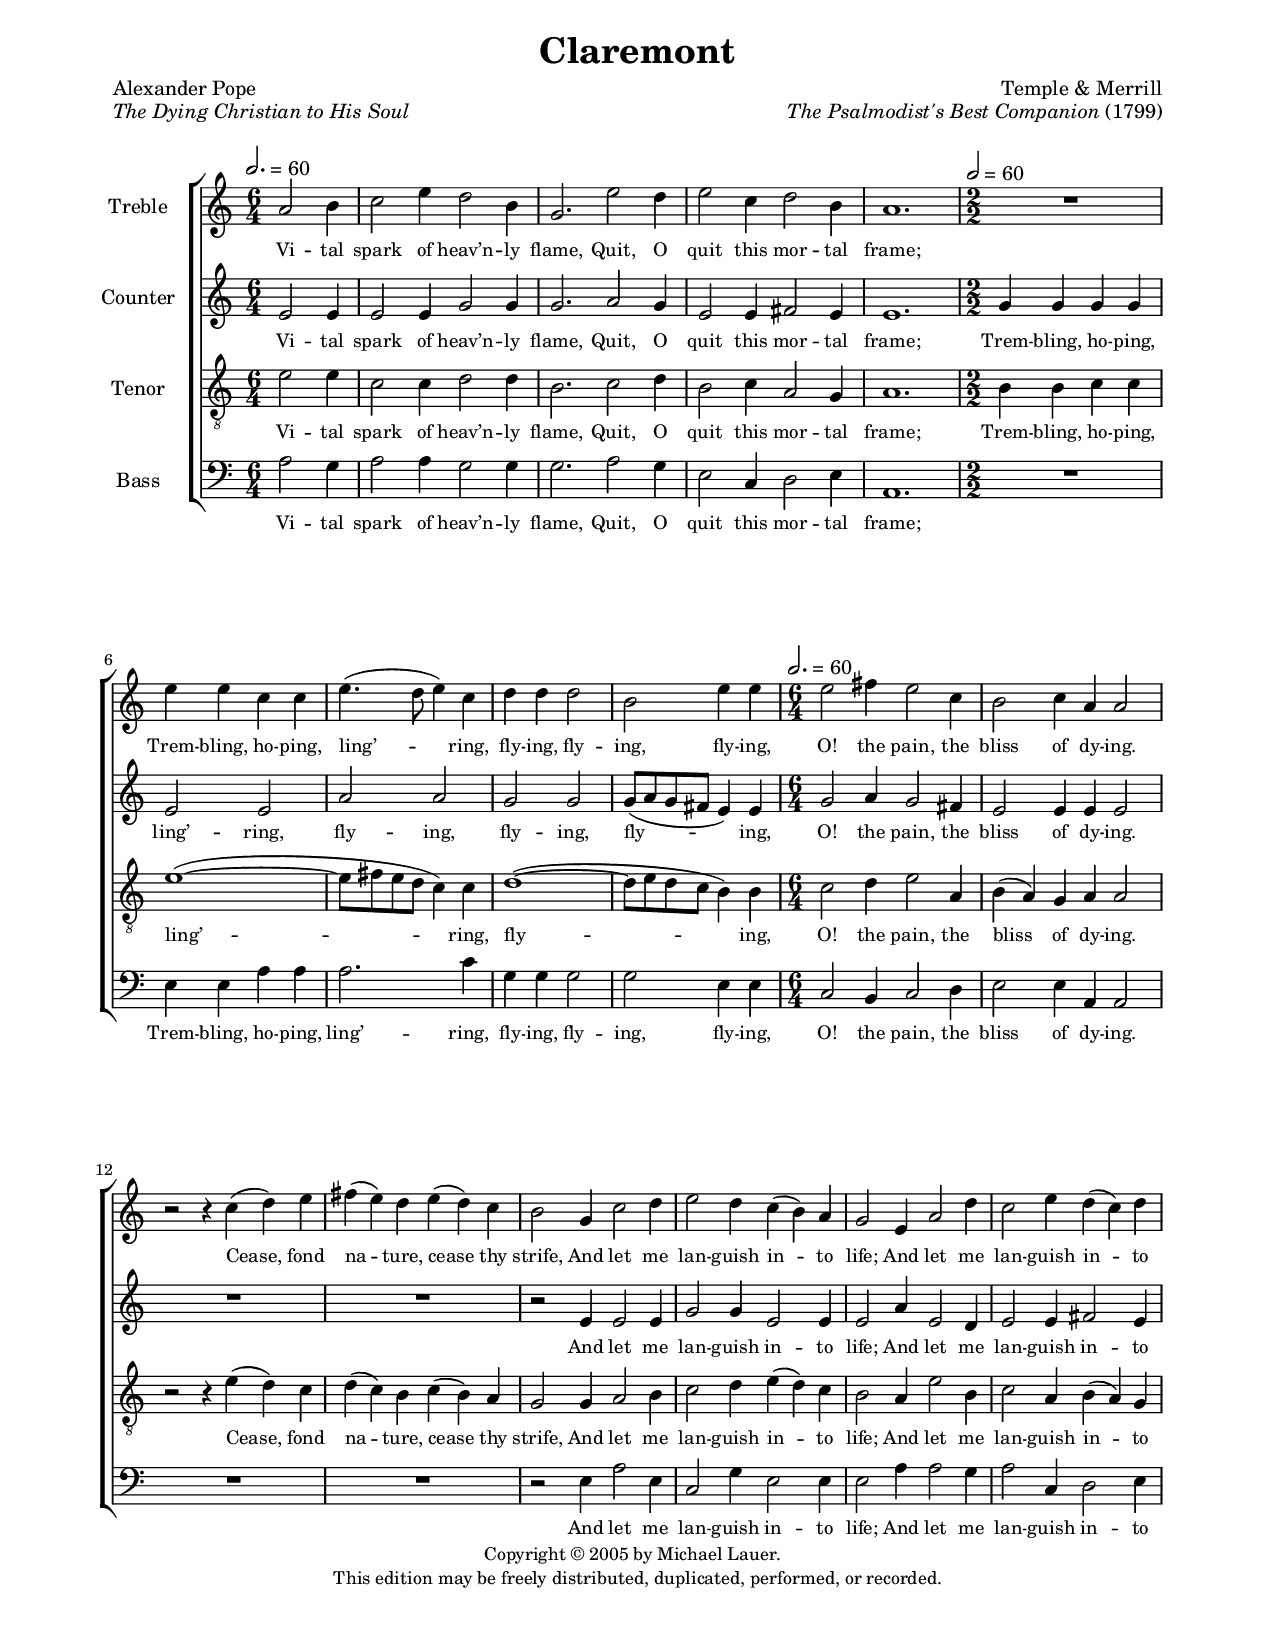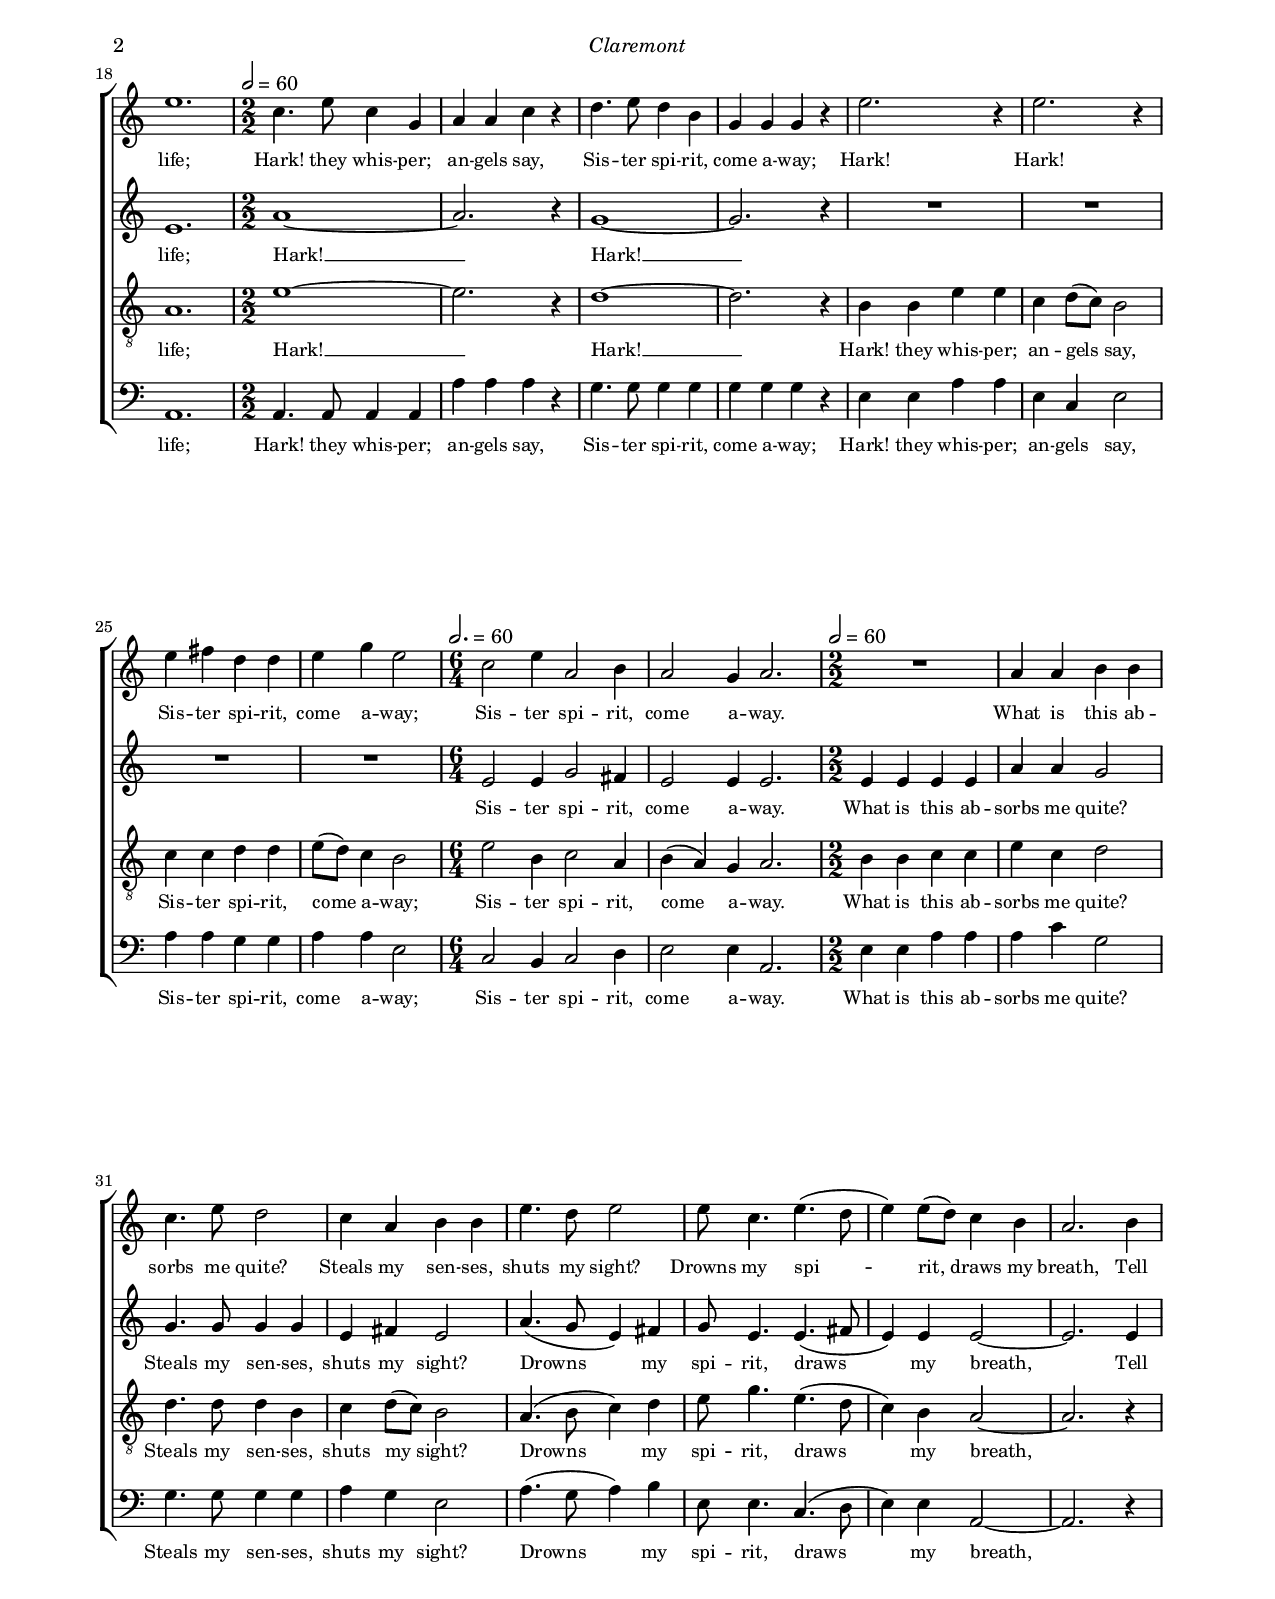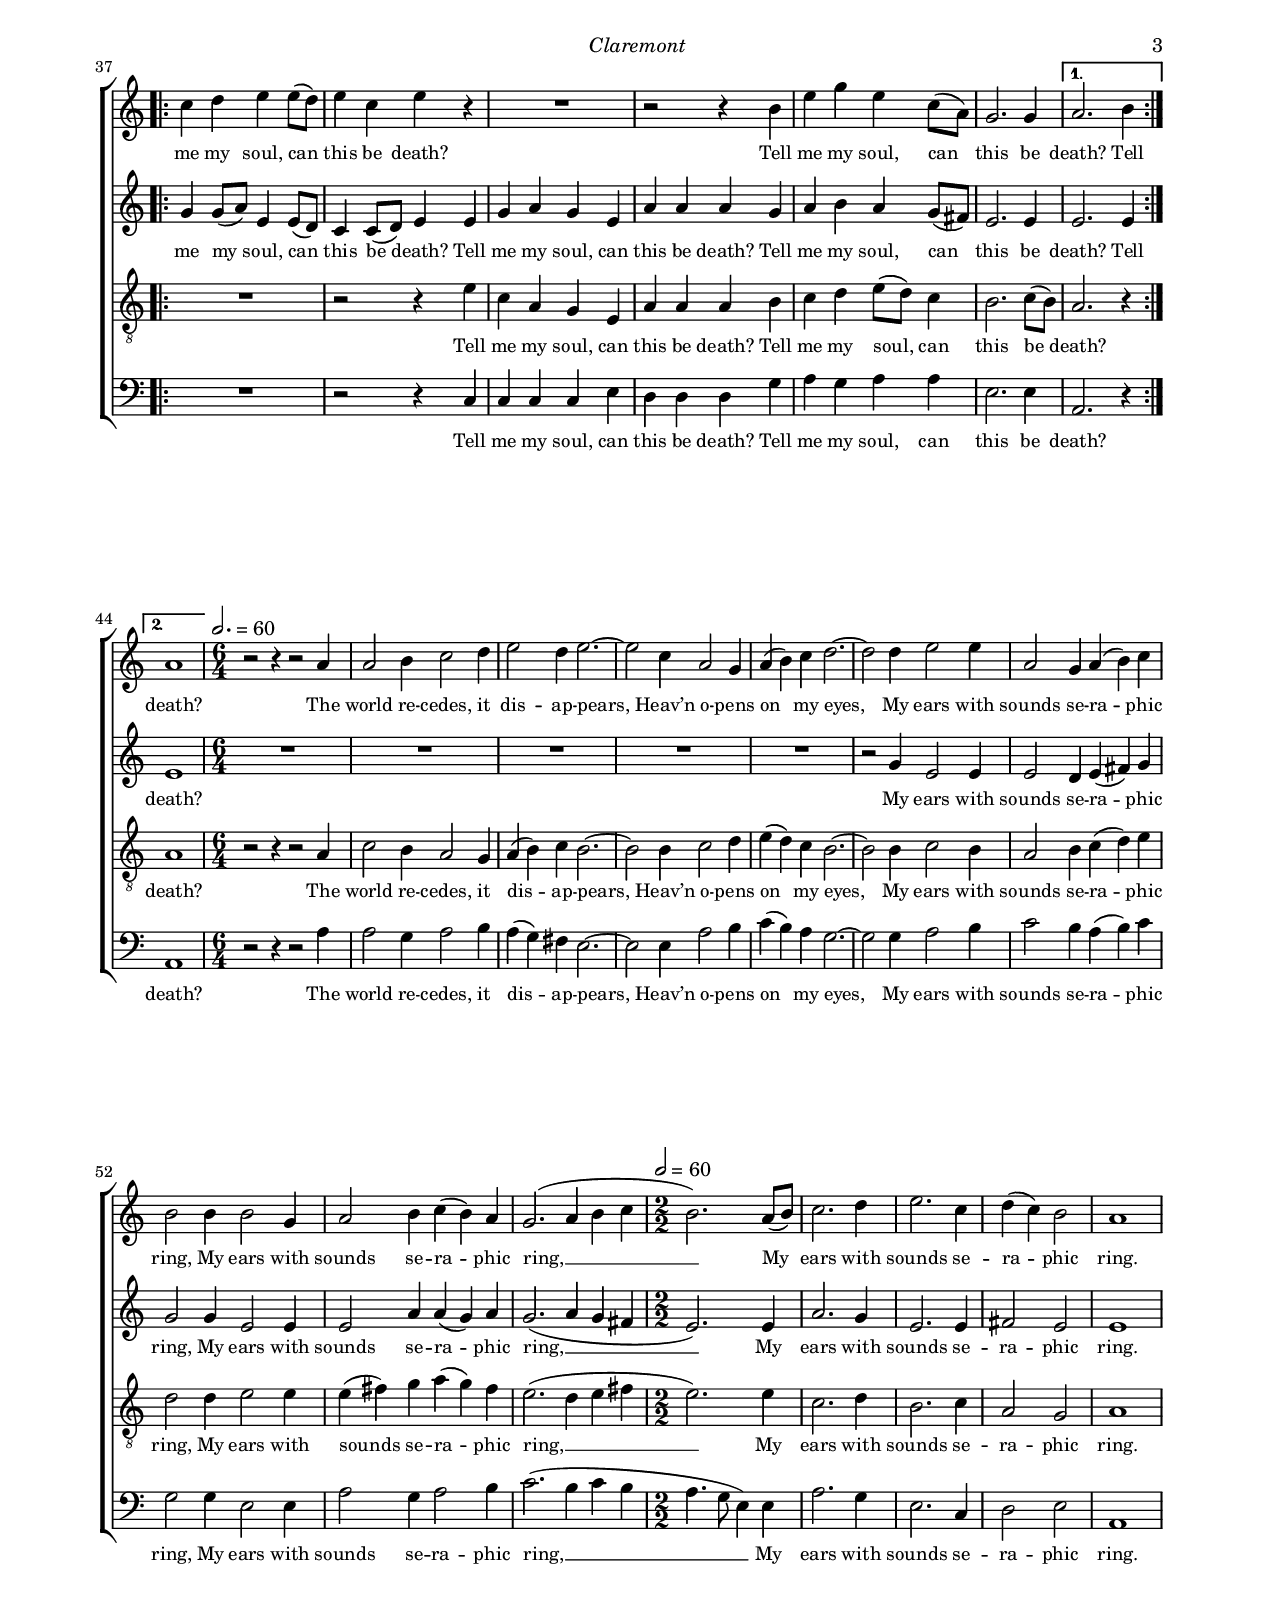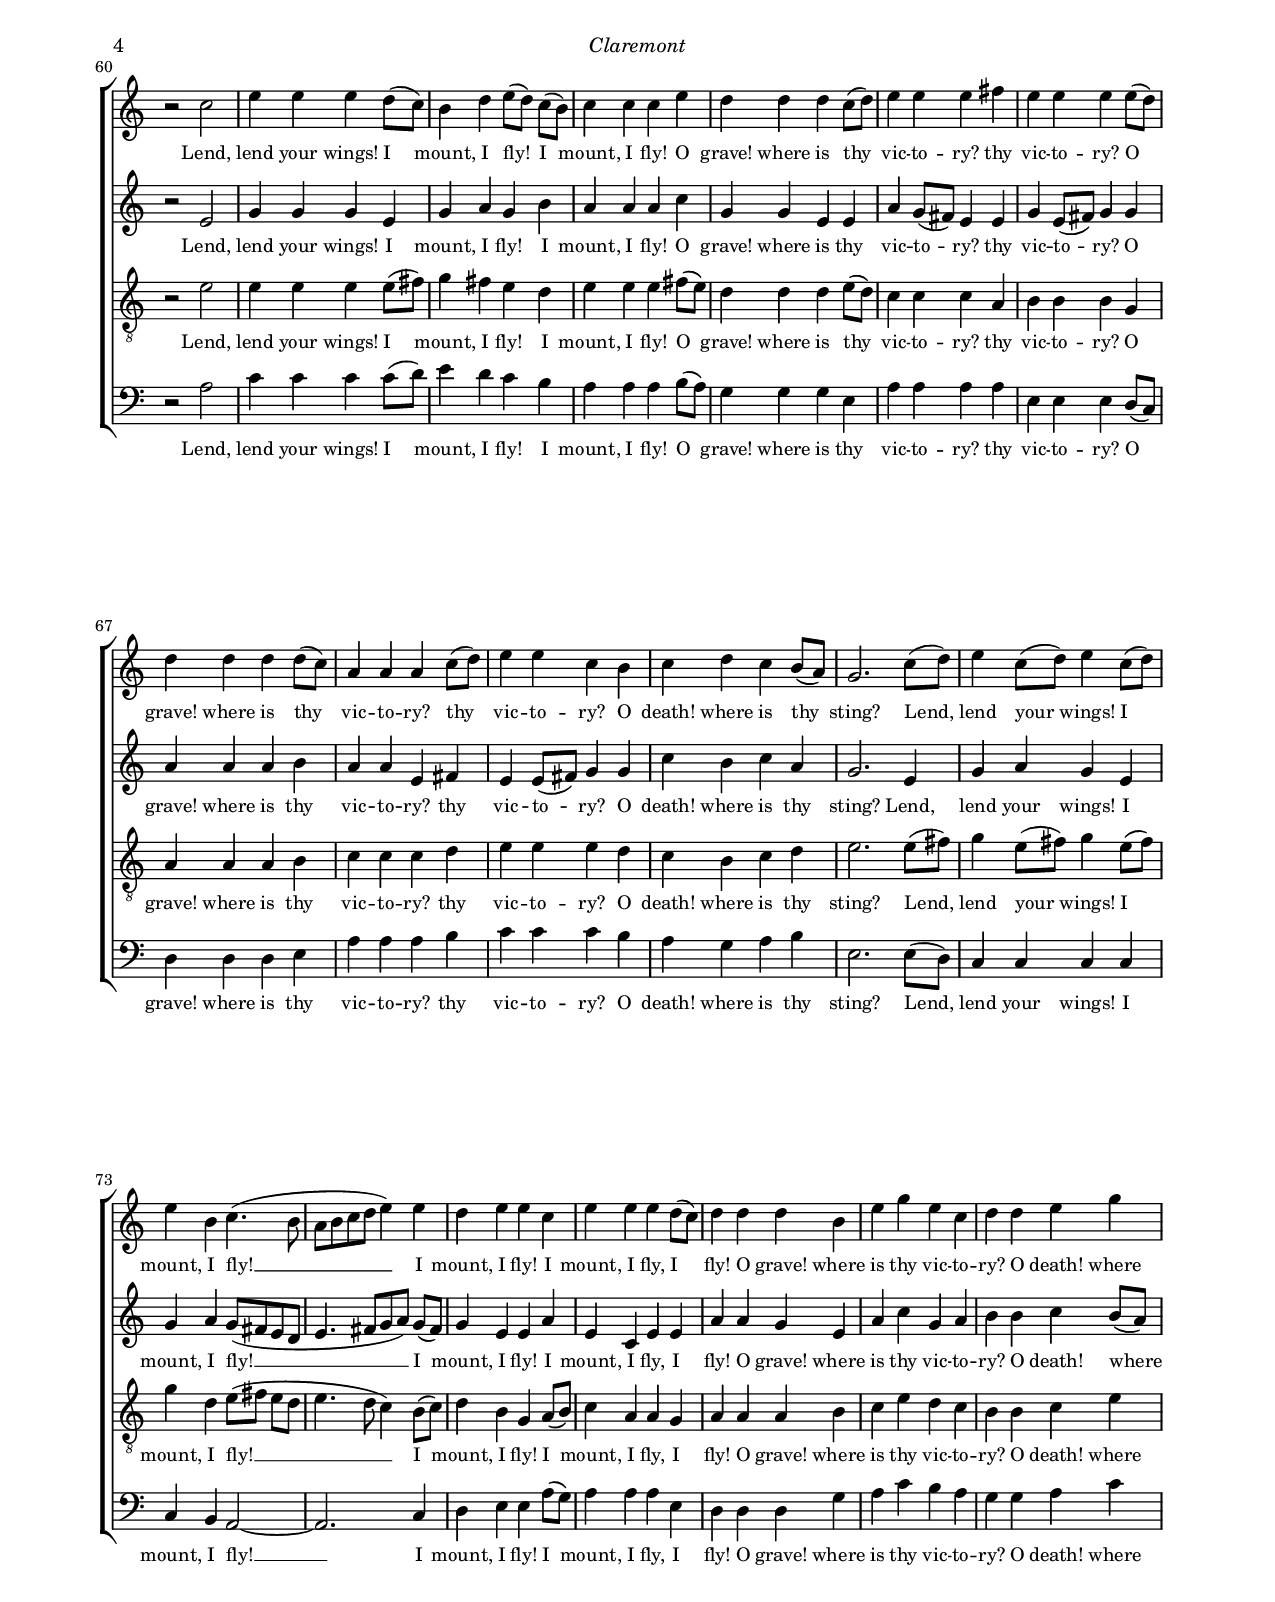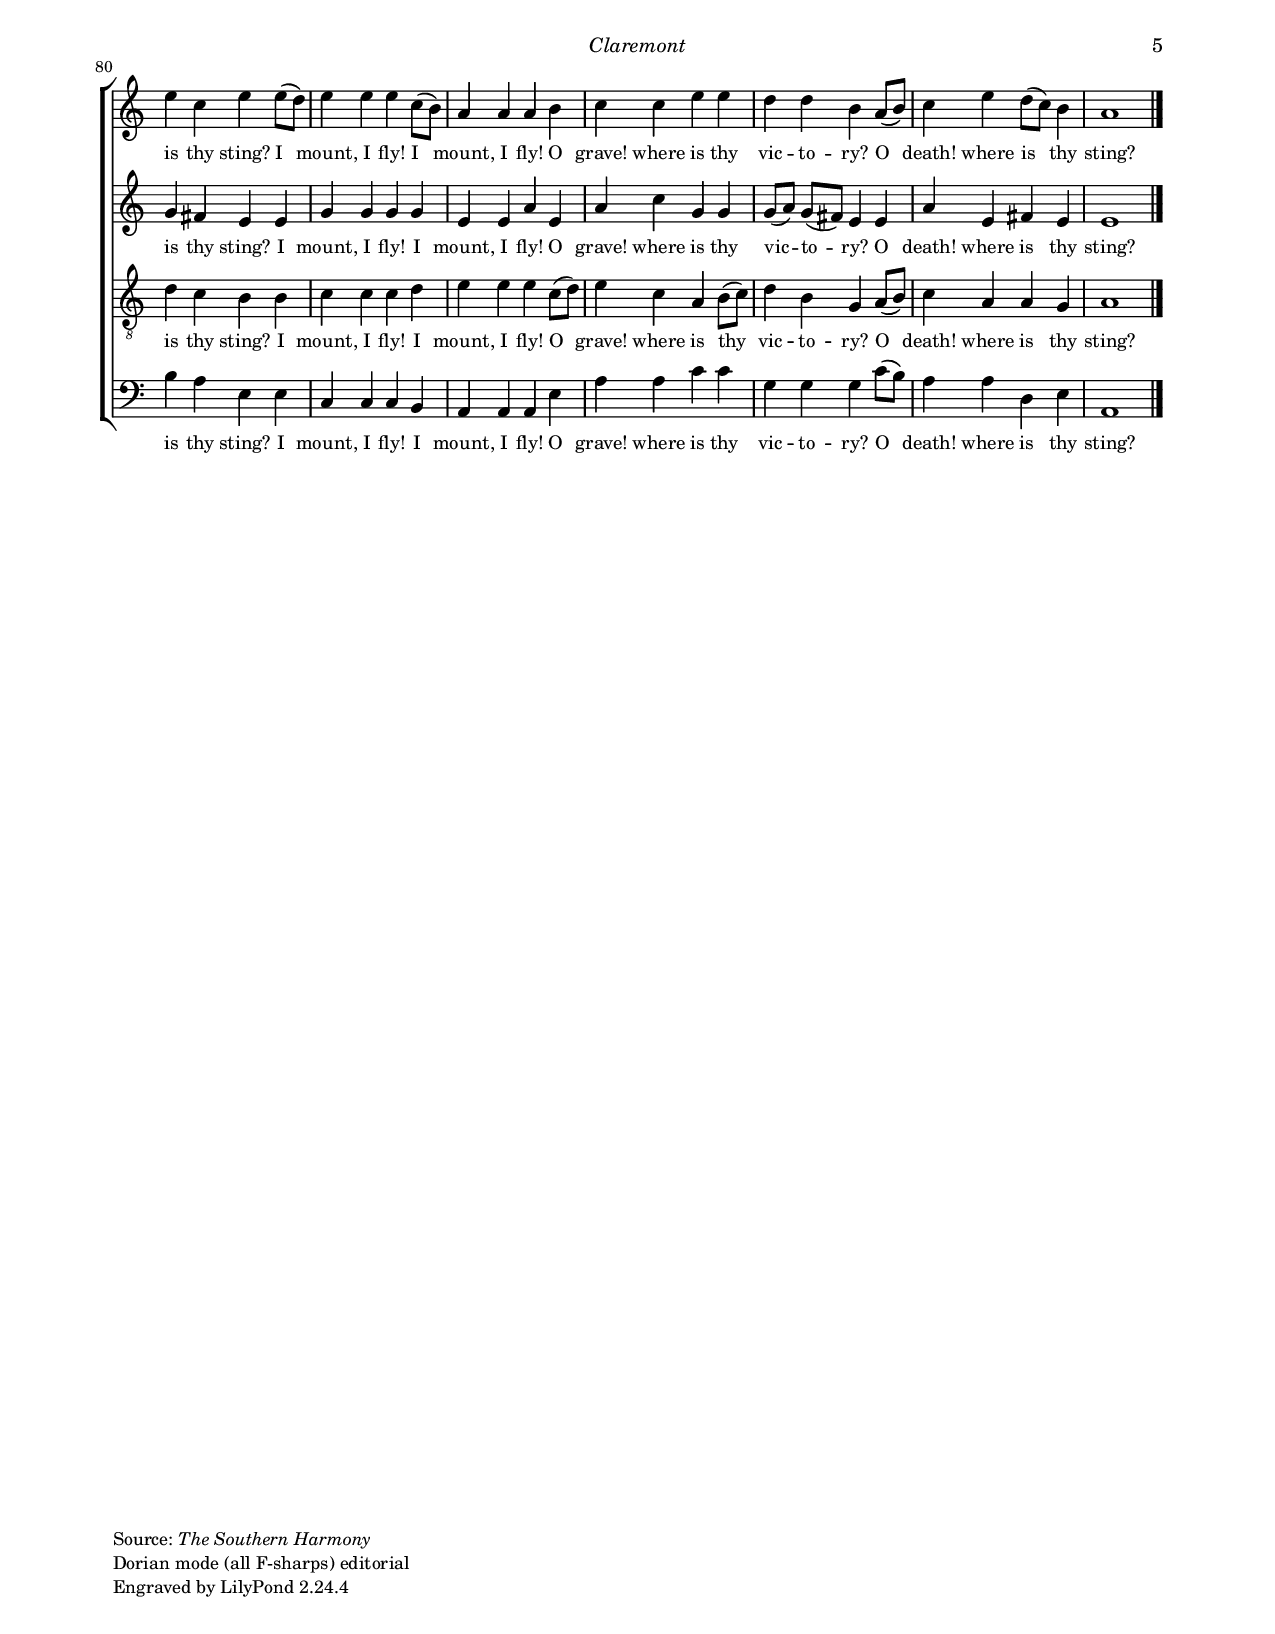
%% This is a UTF-8 file

\version "2.10.10"

\include "english.ly"

#(ly:set-option 'point-and-click #f)

headerMarkup = \markup { \italic "Claremont" } 

\paper {
  #(set-paper-size "letter")
  top-margin = .3\in
  bottom-margin = .3\in
  left-margin = .75\in
  line-width = 7\in
  between-system-padding = 0.08\in
  page-top-space = 0\in
  %ragged-last-bottom = ##t

    oddHeaderMarkup = \markup
    \fill-line {
      ""
      \on-the-fly #not-first-page \headerMarkup
      \on-the-fly #print-page-number-check-first \fromproperty #'page:page-number-string
    }

    evenHeaderMarkup = \markup
    \fill-line {
      \on-the-fly #print-page-number-check-first \fromproperty #'page:page-number-string
      \on-the-fly #not-first-page \headerMarkup
      ""
    }

}

#(set-global-staff-size 17.5)

tempoLargo =
    { \tag #'midiOnly { \tempo 4=80 } \tag #'scoreOnly { \tempo 4=80 } }
tempoAllegro = 
    { \tag #'midiOnly { \tempo 2=60 } \tag #'scoreOnly { \tempo 2=60 } }
tsLargo = { \time 2/2 }

tsAllegro = { \once \override Staff.TimeSignature #'style = #'() \time 2/2 }

global = {
  % main
  %\set Staff.forceClef = ##t
  %\set Staff.forceTime = ##f
  %\set Timing.defaultBarType = ""

  \autoBeamOff
  
  \override Staff.VerticalAxisGroup #'minimum-Y-extent = #'(-3 . 3)

  \key c \major % well, really a minor.
  
  \time 6/4
  \tempo 2. = 60
  \partial 2.
  \skip 2.
  \skip 1.*4
  \tsAllegro
  \tempoAllegro
  \skip 1*5
  %10
  \time 6/4 \tempo 2.=60
  \skip 1.*9
  %19
  \tsAllegro \tempoAllegro
  \skip 1*8
  %27
  \time 6/4 \tempo 2.=60
  \skip 1.*2
  %29
  \tsAllegro \tempoAllegro
  \skip 1*8
  \repeat volta 2 { \skip 1*6 }
  \alternative { { \skip 1 } { \skip 1 } }
  %45
  \time 6/4 \tempo 2.=60
  \skip 1.*10
  %55
  \tsAllegro \tempoAllegro
  \skip 1*32
  \bar "|."
}

commonLyrics = \lyricmode {
    Vi -- tal spark of heav’n -- ly flame,
    Quit, O quit this mor -- tal frame;
    Trem -- bling, ho -- ping, ling’ -- ring, fly -- ing,
    \tag #'soprano \tag #'alto \tag #'bass { fly -- ing, fly -- ing, }
    O! the pain, the bliss of dy -- ing.
    \tag #'soprano \tag #'tenor { Cease, fond na -- ture,
        cease thy strife, }
    And let me lan -- guish in -- to life;
    And let me lan -- guish in -- to life;
    \tag #'soprano \tag #'bass { Hark! they whis -- per;
        an -- gels say, Sis -- ter spi -- rit,
        come a -- way;
    }
    \tag #'alto \tag #'tenor { Hark! __ Hark! __ }
    \tag #'soprano { Hark! Hark!
        Sis -- ter spi -- rit, come a -- way;
    }
    \tag #'tenor \tag #'bass { Hark! they whis -- per;
        an -- gels say, Sis -- ter spi -- rit,
        come a -- way;
    }
    Sis -- ter spi -- rit, come a -- way.
    What is this ab -- sorbs me quite?
    Steals my sen -- ses, shuts my sight?
    \tag #'soprano \tag #'alto \tag #'tenor \tag #'bass { Drowns my }
    spi -- rit, draws my breath,
    \tag #'soprano \tag #'alto Tell
    % \repeat volta 2 {
        \tag #'soprano \tag #'alto { me my soul, can this be death? }
        \tag #'alto \tag #'tenor \tag #'bass { Tell me my soul, can this be death? }
        Tell me my soul, can this be 
    % } \alternative {
        { death? \tag #'soprano \tag #'alto { Tell } } { death? }
    % }
    \tag #'soprano \tag #'tenor \tag #'bass {
        The world re -- cedes, it dis -- ap -- pears,
        Heav’n o -- pens on my eyes,
    }
    My ears with sounds se -- ra -- phic ring,
    My ears with sounds se -- ra -- phic ring, __
    My ears with sounds se -- ra -- phic ring.
    
    Lend, lend your wings!  I mount, I fly!  I mount, I fly!
    \repeat unfold 2 {
        O grave! where is thy vic -- to -- ry?
        thy vic -- to -- ry?
    }
    O death! where is thy sting?
    Lend, lend your wings!
    I mount, I fly! __
    I mount, I fly! 
    I mount, I fly, I fly! 
    O grave! where is thy vic -- to -- ry?
    O death! where is thy sting?
    I mount, I fly! 
    I mount, I fly! 
    O grave! where is thy vic -- to -- ry?
    O death! where is thy sting?
}

sopranoNotes = {
  \relative a' {
    \set Staff.instrumentName = "Treble"
    \clef "treble"
        a2 b4  |
    %1
        c2 e4 d2 b4 |
        g2. e'2 d4 |
        e2 c4 d2 b4 |
        a1. |
    %5
        R1 |
        e'4 e c c |
        e4.( d8 e4) c |
        d4 d d2 |
        b2 e4 e |
    %10
        e2 fs4 e2 c4 |
        b2 c4 a4 a2 |
        r2 r4 c4( d) e |
        fs4( e) d e( d) c |
        b2 g4 c2 d4 |
    %15
        e2 d4 c4( b) a |
        g2 e4 a2 d4 |
        c2 e4 d( c) d |
        e1. |
        c4. e8 c4 g |
    %20
        a4 a c r4 |
        d4. e8 d4 b |
        g4 g g r4 |
        e'2. r4 |
        e2. r4 |
    %25
        e4 fs d d |
        e4 g e2 |
        c2 e4 a,2 b4 |
        a2 g4 a2. |
        R1 |
    %30
        a4 a b b |
        c4. e8 d2 |
        c4 a b b |
        e4. d8 e2 |
        e8 c4. e4.( d8 |
    %35
        e4) e8([ d]) c4 b | 
        a2. b4 |
        \repeat volta 2 {
            c4 d e e8([ d]) |
            e4 c e r4 |
            R1 |
    %40
            r2 r4 b4 |
            e4 g e c8([ a]) |
            g2. g4 |
        } \alternative {
            { a2. b4 | }
            { a1 | }
        }
    %45
        %6/4
        r2 r4 r2 a4 |
        a2 b4 c2 d4 |
        e2 d4 e2.~ |
        e2 c4 a2 g4 |
        a4( b) c d2.~ |
    %50
        d2 d4 e2 e4 |
        a,2 g4 a( b) c |
        b2 b4 b2 g4 |
        a2 b4 c( b) a |
        g2.( a4 b c |
    %55
        %2/2
        b2.) a8([ b]) |
        c2. d4 |
        e2. c4 |
        d4( c) b2 |
        a1 |
    %60
        r2 c2 |
        e4 e e d8([ c]) |
        b4 d e8([ d]) c([ b]) |
        c4 c c e |
        d4 d d c8([ d]) |
    %65
        e4 e e fs |
        e4 e e e8([ d]) |
        d4 d d d8([ c]) |
        a4 a a c8([ d]) |
        e4 e c b |
    %70
        c4 d c b8([ a]) |
        g2. c8([ d]) |
        e4 c8([ d])e4 c8([ d]) |
        e4 b c4.( b8 |
        a8[ b c d] e4) e
    %71
        d4 e e c |
        e4 e e d8([ c]) |
        d4 d d b |
        e4 g e c |
        d4 d e g |
    %75
        e4 c e e8([ d]) |
        e4 e e c8([ b]) |
        a4 a a b |
        c4 c e e |
        d4 d b a8([ b]) |
    %80
        c4 e d8([ c]) b4 |
        a1 |
    }
}

sopranoLyrics = \lyricmode {
    \keepWithTag #'soprano \commonLyrics
}

altoNotes = {
  \relative e' {
    \set Staff.instrumentName = \markup { "Counter" }
    \clef "treble"
        e2 e4 |
    %1
        e2 e4 g2 g4 |
        g2. a2 g4 |
        e2 e4 fs2 e4 |
        e1. |
    %5
        g4 g g g |
        e2 e |
        a2 a |
        g2 g |
        g8([ a g fs] e4) e |
    %10
        g2 a4 g2 fs4 |
        e2 e4 e e2 |
        R1. |
        R1. |
        r2 e4 e2 e4 |
    %15
        g2 g4 e2 e4 |
        e2 a4 e2 d4 |
        e2 e4 fs2 e4 |
        e1. |
        a1~ |
    %20
        a2. r4 |
        g1~ |
        g2. r4 |
        R1 |
        R1 |
    %25
        R1 |
        R1 |
        e2 e4 g2 fs4 |
        e2 e4 e2. |
        e4 e e e |
    %30
        a4 a g2 |
        g4. g8 g4 g |
        e4 fs e2 |
        a4.( g8 e4) fs |
        g8 e4. e4.( fs8 |
    %35
        e4) e e2~ |
        e2. e4 |
        \repeat volta 2 {
            g4 g8([ a]) e4 e8([ d]) |
            c4 c8([ d]) e4 e |
            g4 a g e |
    %40
            a4 a a g |
            a b a g8([ fs]) |
            e2. e4 |
        } \alternative {
            { e2. e4 | }
            { e1 | }
        }
    %45
        %6/4
        R1.*5 |
    %50
        r2 g4 e2 e4 |
        e2 d4 e( fs) g |
        g2 g4 e2 e4 |
        e2 a4 a( g) a |
        g2.( a4 g fs |
    %55
        e2.) e4 |
        a2. g4 |
        e2. e4 |
        fs2 e |
        e1 |
    %60
        r2 e2 |
        g4 g g e |
        g4 a g b |
        a4 a a c |
        g4 g e e |
    %65
        a4 g8([ fs]) e4 e |
        g4 e8([ fs]) g4 g |
        a4 a a b |
        a4 a e fs |
        e4 e8([ fs]) g4 g |
    %70
        c4 b c a |
        g2. e4 |
        g4 a g e |
        g4 a g8([ fs e d] |
        e4. fs8[ g a]) g8[( fs]) |
    %75
        g4 e e a |
        e4 c e e |
        a4 a g e |
        a4 c g a |
        b4 b c b8([ a]) |
    %80
        g4 fs e e |
        g4 g g g |
        e4 e a e |
        a4 c g g |
        g8([ a]) g([ fs]) e4 e |
    %85
        a4 e fs e |
        e1 |
  }
}

altoLyrics = \lyricmode {
    \keepWithTag #'alto \commonLyrics
}

%\noacc = { \once \override Accidental #'transparent = ##t }
%\ficnat = \markup { \tiny \natural }

tenorNotes = {
  \relative e' {
    \set Staff.instrumentName = "Tenor"
    \clef "treble_8"
        e2 e4 |
    %1
        c2 c4 d2 d4 |
        b2. c2 d4 |
        b2 c4 a2 g4 |
        a1. |
    %5
        b4 b c c |
        e1~( |
        e8[ fs e d] c4) c |
        d1~( |
        d8[ e d c] b4) b |
    %10
        c2 d4 e2 a,4 |
        b4( a) g a4 a2 |
        r2 r4 e'4( d) c |
        d4( c) b c( b) a |
        g2 g4 a2 b4 |
    %15
        c2 d4 e4( d) c |
        b2 a4 e'2 b4 |
        c2 a4 b4( a) g |
        a1. |
        e'1~ |
    %20
        e2. r4 |
        d1~ |
        d2. r4 |
        b4 b e e |
        c4 d8([ c]) b2 |
    %25
        c4 c d d |
        e8([ d]) c4 b2 |
        e2 b4 c2 a4 |
        b4( a) g a2. |
        b4 b c c |
    %30
        e4 c d2 |
        d4. d8 d4 b |
        c4 d8([ c]) b2 |
        a4.( b8 c4) d |
        e8 g4. e4.( d8 |
    %35
        c4) b4 a2~ |
        a2. r4 |
        \repeat volta 2 {
            R1 |
            r2 r4 e'4 |
            c4 a g e |
    %40
            a4 a a b |
            c4 d e8([ d]) c4 |
            b2. c8([ b]) |
        } \alternative {
            { a2. r4 | }
            { a1 | }
        }
    %45
        %6/4
        r2 r4 r2 a4 |
        c2 b4 a2 g4 |
        a4( b) c b2.~ |
        b2 b4 c2 d4 |
        e4( d) c b2.~ |
    %50
        b2 b4 c2 b4 |
        a2 b4 c( d) e |
        d2 d4 e2 e4 |
        e4( fs) g a( g) fs |
        e2.( d4 e fs |
    %55
        e2.) e4 |
        c2. d4 |
        b2. c4 |
        a2 g |
        a1 |
    %60
        r2 e'2 |
        e4 e e e8([ fs]) |
        g4 fs e d |
        e4 e e fs8([ e]) |
        d4 d d e8([ d]) |
    %65
        c4 c c a |
        b4 b b g |
        a4 a a b |
        c4 c c d |
        e4 e e d |
    %70
        c4 b c d |
        e2. e8([ fs]) |
        g4 e8([ fs]) g4 e8([ fs]) |
        g4 d e8([ fs] e[ d] |
        e4. d8 c4) b8([ c]) |
    %75
        d4 b g a8([ b]) |
        c4 a a g |
        a4 a a b |
        c4 e d c |
        b4 b c e |
    %80
        d4 c b b |
        c4 c c d |
        e4 e e c8([ d]) |
        e4 c a b8([ c]) |
        d4 b g a8([ b]) |
    %85
        c4 a a g |
        a1 |
  }
}

tenorLyrics = \lyricmode {
    \keepWithTag #'tenor \commonLyrics
}

bassNotes = {
  \relative a {
    \set Staff.instrumentName = "Bass"
    \clef "bass"
        a2 g4 |
    %1
        a2 a4  g2 g4 |
        g2. a2 g4 |
        e2 c4 d2 e4 |
        a,1. |
    %5
        R1 |
        e'4 e a a |
        a2. c4 |
        g4 g g2 |
        g2 e4 e |
    %10
        c2 b4 c2 d4 |
        e2 e4 a,4 a2 |
        R1. |
        R1. |
        r2 e'4 a2 e4 |
    %15
        c2 g'4 e2 e4 |
        e2 a4 a2 g4 |
        a2 c,4 d2 e4 |
        a,1. |
        a4. a8 a4 a |
    %20
        a'4 a a r4 |
        g4. g8 g4 g |
        g4 g g r4 |
        e4 e a a |
        e4 c e2 |
    %25
        a4 a g g |
        a4 a e2 |
        c2 b4 c2 d4 |
        e2 e4 a,2. |
        e'4 e a a |
    %30
        a4 c g2 |
        g4. g8 g4 g |
        a4 g e2 |
        a4.( g8 a4) b |
        e,8 e4. c4.( d8 |
    %35
        e4) e a,2~ |
        a2. r4 |
        \repeat volta 2 {
            R1 |
            r2 r4 c4 |
            c4 c c e |
    %40
            d4 d d g |
            a4 g a a |
            e2. e4 |
        } \alternative {
            { a,2. r4 }
            { a1 | }
        }
    %45
        %6/4
        r2 r4 r2 a'4 |
        a2 g4 a2 b4 |
        a4( g) fs e2.~ |
        e2 e4 a2 b4 |
        c4( b) a g2.~ |
    %50
        g2 g4 a2 b4 |
        c2 b4 a( b) c |
        g2 g4 e2 e4 |
        a2 g4 a2 b4 |
        c2.( b4 c b |
    %55
        a4. g8 e4) e |
        a2. g4 |
        e2. c4 |
        d2 e |
        a,1 |
    %60
        r2 a'2 |
        c4 c c c8([ d]) |
        e4 d c b |
        a4 a a b8([ a]) |
        g4 g g e |
    %65
        a4 a a a |
        e4 e e d8([ c]) |
        d4 d d e |
        a4 a a b |
        c4 c c b |
    %70
        a4 g a b |
        e,2. e8([ d]) |
        c4 c c c |
        c4 b a2~ |
        a2. c4 |
    %75
        d4 e e a8([ g]) |
        a4 a a e |
        d4 d d g |
        a4 c b a |
        g4 g a c |
    %80
        b4 a e e |
        c4 c c b |
        a4 a a e' |
        a4 a c c |
        g4 g g c8([ b]) |
    %85
        a4 a d, e |
        a,1 |
  }
}

bassLyrics = \lyricmode {
    \keepWithTag #'bass \commonLyrics
}

engravedLine = #(string-append "Engraved by LilyPond " (lilypond-version))

\header {
	composer = \markup { "Temple & Merrill" }
    opus = \markup { \italic "The Psalmodist's Best Companion" (1799) }
	title = \markup { \bigger "Claremont" }
    poet = \markup { "Alexander Pope" }
    piece = \markup { \italic "The Dying Christian to His Soul" }
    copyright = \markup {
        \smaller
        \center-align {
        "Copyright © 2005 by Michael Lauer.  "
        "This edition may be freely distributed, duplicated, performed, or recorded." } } 
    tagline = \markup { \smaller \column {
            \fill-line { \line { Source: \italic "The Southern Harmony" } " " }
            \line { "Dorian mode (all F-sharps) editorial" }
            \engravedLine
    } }
}

theMusic = {
  \context ChoirStaff = choir <<
      \new Staff {
        \context Voice =
          sopranoNotes << \global \sopranoNotes >>
      }
      \tag #'midiOnly \new Staff {
          << \global \transpose c c' \tenorNotes >> 
      }
      \lyricsto sopranoNotes \new Lyrics { \sopranoLyrics }
      \new Staff {
        \context Voice =
          altoNotes << \global \altoNotes >>
      }
      \lyricsto altoNotes \new Lyrics { \altoLyrics }
      \new Staff {
        \context Voice =
          tenorNotes << \global \tenorNotes >>
      }
      \tag #'midiOnly \new Staff {
          << \global \transpose c' c \sopranoNotes >> 
      }
      \lyricsto tenorNotes \new Lyrics { \tenorLyrics }
      \new Staff {
        \context Voice =
          bassNotes << \global \bassNotes >>
      }
      \lyricsto bassNotes \new Lyrics { \bassLyrics }
  >>
}

\score {
  \removeWithTag #'midiOnly \theMusic
  \layout {
    \context {
      \Score
      %\override MetronomeMark #'transparent = ##t
      \override BarNumber #'padding = #2
    }
    \context {
      \Lyrics
      \override LyricText #'font-series = #'medium
      \override LyricText #'font-size = #-.5
      \override LyricHyphen #'minimum-distance = #0.5
      \override LyricSpace #'minimum-distance = #0.5
    }
    \context {
      \Staff
      \override InstrumentName #'padding = #0.75
      %\override Accidental #'font-size = #-4
    }
  }
}


\score {
  \unfoldRepeats \removeWithTag #'scoreOnly \theMusic
  
  \midi {
    \context {
      \Score
      tempoWholesPerMinute = #(ly:make-moment 90 2)
      }
    }



 }
